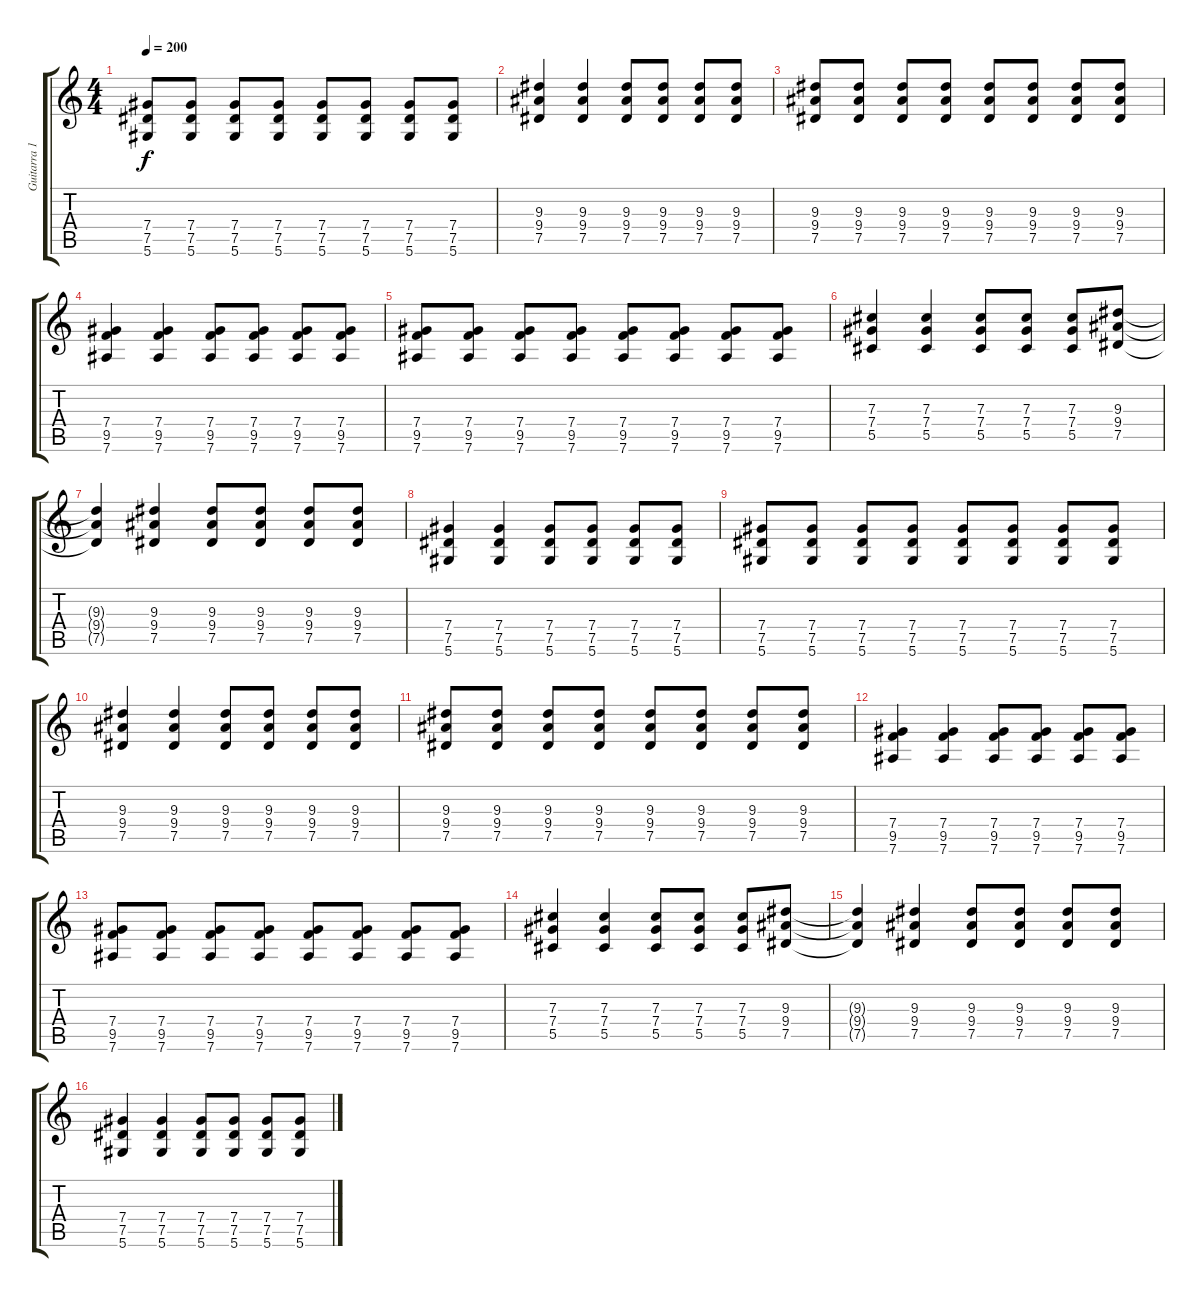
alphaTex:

\track ("Guitarra 1" "Guitarra 1") {instrument distortionguitar}
\staff {score tabs}
\tuning (Eb4 Bb3 Gb3 Db3 Ab2 Eb2) {hide}
\ts (4 4)
\tempo 200
\clef g2
\ks c
(7.4 7.5 5.6).8{dy f} (7.4 7.5 5.6).8 (7.4 7.5 5.6).8 (7.4 7.5 5.6).8 (7.4 7.5 5.6).8 (7.4 7.5 5.6).8 (7.4 7.5 5.6).8 (7.4 7.5 5.6).8 |
(9.3 9.4 7.5).4 (9.3 9.4 7.5).4 (9.3 9.4 7.5).8 (9.3 9.4 7.5).8 (9.3 9.4 7.5).8 (9.3 9.4 7.5).8 |
(9.3 9.4 7.5).8 (9.3 9.4 7.5).8 (9.3 9.4 7.5).8 (9.3 9.4 7.5).8 (9.3 9.4 7.5).8 (9.3 9.4 7.5).8 (9.3 9.4 7.5).8 (9.3 9.4 7.5).8 |
(7.4 9.5 7.6).4 (7.4 9.5 7.6).4 (7.4 9.5 7.6).8 (7.4 9.5 7.6).8 (7.4 9.5 7.6).8 (7.4 9.5 7.6).8 |
(7.4 9.5 7.6).8 (7.4 9.5 7.6).8 (7.4 9.5 7.6).8 (7.4 9.5 7.6).8 (7.4 9.5 7.6).8 (7.4 9.5 7.6).8 (7.4 9.5 7.6).8 (7.4 9.5 7.6).8 |
(7.3 7.4 5.5).4 (7.3 7.4 5.5).4 (7.3 7.4 5.5).8 (7.3 7.4 5.5).8 (7.3 7.4 5.5).8 (9.3 9.4 7.5).8 |
(9.3{t} 9.4{t} 7.5{t}).4 (9.3 9.4 7.5).4 (9.3 9.4 7.5).8 (9.3 9.4 7.5).8 (9.3 9.4 7.5).8 (9.3 9.4 7.5).8 |
(7.4 7.5 5.6).4 (7.4 7.5 5.6).4 (7.4 7.5 5.6).8 (7.4 7.5 5.6).8 (7.4 7.5 5.6).8 (7.4 7.5 5.6).8 |
(7.4 7.5 5.6).8 (7.4 7.5 5.6).8 (7.4 7.5 5.6).8 (7.4 7.5 5.6).8 (7.4 7.5 5.6).8 (7.4 7.5 5.6).8 (7.4 7.5 5.6).8 (7.4 7.5 5.6).8 |
(9.3 9.4 7.5).4 (9.3 9.4 7.5).4 (9.3 9.4 7.5).8 (9.3 9.4 7.5).8 (9.3 9.4 7.5).8 (9.3 9.4 7.5).8 |
(9.3 9.4 7.5).8 (9.3 9.4 7.5).8 (9.3 9.4 7.5).8 (9.3 9.4 7.5).8 (9.3 9.4 7.5).8 (9.3 9.4 7.5).8 (9.3 9.4 7.5).8 (9.3 9.4 7.5).8 |
(7.4 9.5 7.6).4 (7.4 9.5 7.6).4 (7.4 9.5 7.6).8 (7.4 9.5 7.6).8 (7.4 9.5 7.6).8 (7.4 9.5 7.6).8 |
(7.4 9.5 7.6).8 (7.4 9.5 7.6).8 (7.4 9.5 7.6).8 (7.4 9.5 7.6).8 (7.4 9.5 7.6).8 (7.4 9.5 7.6).8 (7.4 9.5 7.6).8 (7.4 9.5 7.6).8 |
(7.3 7.4 5.5).4 (7.3 7.4 5.5).4 (7.3 7.4 5.5).8 (7.3 7.4 5.5).8 (7.3 7.4 5.5).8 (9.3 9.4 7.5).8 |
(9.3{t} 9.4{t} 7.5{t}).4 (9.3 9.4 7.5).4 (9.3 9.4 7.5).8 (9.3 9.4 7.5).8 (9.3 9.4 7.5).8 (9.3 9.4 7.5).8 |
(7.4 7.5 5.6).4 (7.4 7.5 5.6).4 (7.4 7.5 5.6).8 (7.4 7.5 5.6).8 (7.4 7.5 5.6).8 (7.4 7.5 5.6).8
